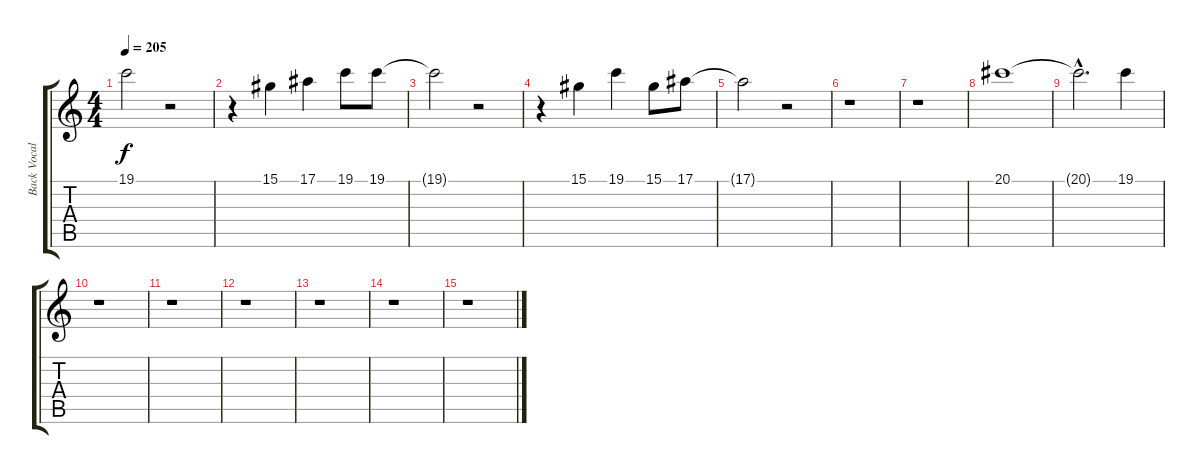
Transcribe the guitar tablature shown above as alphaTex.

\track ("Back Vocal" "Back Vocal") {instrument flute}
\staff {score tabs}
\tuning (F4 C4 Ab3 Eb3 Bb2 F2) {hide}
\ts (4 4)
\tempo 205
\clef g2
\ks c
19.1{t}.2{dy f} r.2 |
r.4 15.1.4 17.1.4 19.1.8 19.1.8 |
19.1{t}.2 r.2 |
r.4 15.1.4 19.1.4 15.1.8 17.1.8 |
17.1{t}.2 r.2 |
r.1 |
r.1 |
20.1.1 |
20.1{hac t}.2{d} 19.1.4 |
r.1 |
r.1 |
r.1 |
r.1 |
r.1 |
r.1
